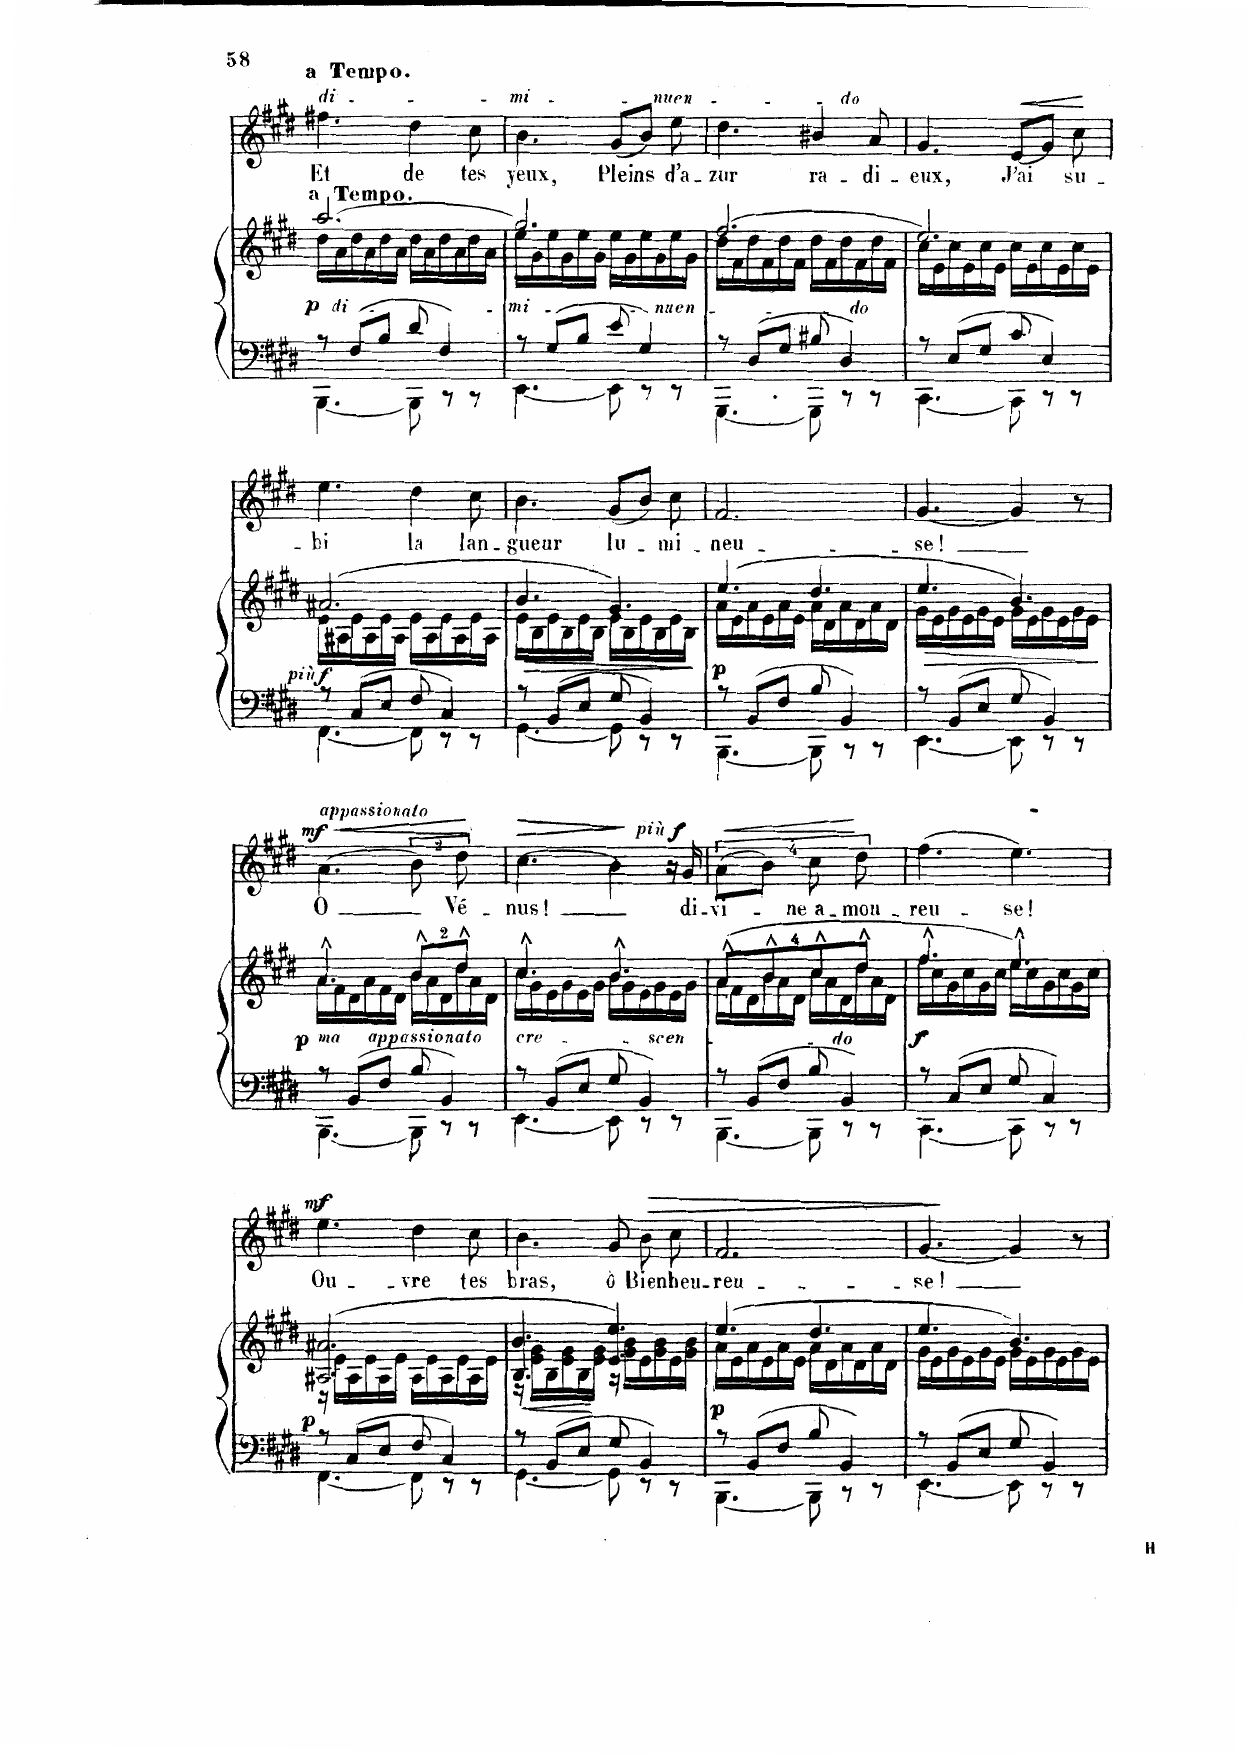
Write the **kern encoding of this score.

**kern	**kern	**dynam	**kern	**text	**dynam
*part2	*part2	*part2	*part1	*part1	*part1
*staff3	*staff2	*staff2/3	*staff1	*staff1	*staff1
*I"Piano	*	*	*I"Chant Voice	*	*
*I'Pno	*	*	*	*	*
*clefF4	*clefG2	*	*clefG2	*	*
*k[f#c#g#d#]	*k[f#c#g#d#]	*	*k[f#c#g#d#]	*	*
*M6/8	*M6/8	*	*M6/8	*	*
=27	=27	=27	=27	=27	=27
*^	*^	*	*	*	*
!	!	!	!	!	!LO:TX:a:B:t=a Tempo	!	!
!	!	!	!	!	!LO:TX:a:i:t=diminuendo	!	!
!	!	!LO:TX:a:B:t=a Tempo	!	!	!	!	!
!	!	!	!	!LO:DY:b	!	!	!
8r	[4.BBB\	(2.aa/	16dd#\LL	p	4.ff#X\	Et	.
!	!	!	!LO:TX:b:i:t=diminuendo	!	!	!	!
.	.	.	16a\	.	.	.	.
8F#/L	.	.	16dd#\	.	.	.	.
.	.	.	16a\	.	.	.	.
8B/J	.	.	16dd#\	.	.	.	.
.	.	.	16a\JJ	.	.	.	.
8d#/	8BBB\]	.	16dd#\LL	.	4dd#\	de	.
.	.	.	16a\	.	.	.	.
4F#/	8r	.	16dd#\	.	.	.	.
.	.	.	16a\	.	.	.	.
.	8r	.	16dd#\	.	8cc#\	tes	.
.	.	.	16a\JJ	.	.	.	.
=28	=28	=28	=28	=28	=28	=28	=28
8r	[4.EE\	2.gg#/)	16ee\LL	.	4.b\	yeux,	.
.	.	.	16g#\	.	.	.	.
8G#/L	.	.	16ee\	.	.	.	.
.	.	.	16g#\	.	.	.	.
8B/J	.	.	16ee\	.	.	.	.
.	.	.	16g#\JJ	.	.	.	.
8e/	8EE\]	.	16ee\LL	.	(8g#/L	Pleins	.
.	.	.	16g#\	.	.	.	.
4G#/	8r	.	16ee\	.	8b/J)	.	.
.	.	.	16g#\	.	.	.	.
.	8r	.	16ee\	.	8ee\	d'a-	.
.	.	.	16g#\JJ	.	.	.	.
=29	=29	=29	=29	=29	=29	=29	=29
8r	[4.GGG#\	(2.ff#/	16dd#\LL	.	4.dd#\	-zur	.
.	.	.	16f#\	.	.	.	.
8D#/L	.	.	16dd#\	.	.	.	.
.	.	.	16f#\	.	.	.	.
8G#/J	.	.	16dd#\	.	.	.	.
.	.	.	16f#\JJ	.	.	.	.
8B#X/	8GGG#\]	.	16dd#\LL	.	4b#X/	ra-	.
.	.	.	16f#\	.	.	.	.
4D#/	8r	.	16dd#\	.	.	.	.
.	.	.	16f#\	.	.	.	.
.	8r	.	16dd#\	.	8a/	-di-	.
.	.	.	16f#\JJ	.	.	.	.
=30	=30	=30	=30	=30	=30	=30	=30
8r	[4.CC#\	2.ee/)	16cc#\LL	.	4.g#/	-eux,	.
.	.	.	16e\	.	.	.	.
8E/L	.	.	16cc#\	.	.	.	.
.	.	.	16e\	.	.	.	.
8G#/J	.	.	16cc#\	.	.	.	.
.	.	.	16e\JJ	.	.	.	.
!	!	!	!	!	!	!	!LO:HP:b
8c#/	8CC#\]	.	16cc#\LL	.	(8e/L	J'ai	<
.	.	.	16e\	.	.	.	.
4E/	8r	.	16cc#\	.	8g#/J)	.	.
.	.	.	16e\	.	.	.	.
.	8r	.	16cc#\	.	8cc#\	su-	.
.	.	.	16e\JJ	.	.	.	.
*v	*v	*	*	*	*	*	*
*	*v	*v	*	*	*	*
.	.	.	.	.	[
=31	=31	=31	=31	=31	=31
*^	*^	*	*	*	*
!	!	!	!	!LO:DY:b	!	!	!
!	!	!	!	!LO:DY:n=1:b	!	!	!
8r	[4.FF#\	(2.a#X/	16e\LL	other-dynamics f	4.ee\	-- bi	.
.	.	.	16A#X\	.	.	.	.
8C#/L	.	.	16e\	.	.	.	.
.	.	.	16A#\	.	.	.	.
8E/J	.	.	16e\	.	.	.	.
.	.	.	16A#\JJ	.	.	.	.
8F#/	8FF#\]	.	16e\LL	.	4dd#\	la	.
.	.	.	16A#\	.	.	.	.
4C#/	8r	.	16e\	.	.	.	.
.	.	.	16A#\	.	.	.	.
.	8r	.	16e\	.	8cc#\	lan-	.
.	.	.	16A#\JJ	.	.	.	.
=32	=32	=32	=32	=32	=32	=32	=32
!	!	!	!	!LO:HP:b	!	!	!
8r	[4.GG#\	4.b/	16e\LL	>	4.b\	-gueur	.
.	.	.	16B\	.	.	.	.
8BB/L	.	.	16e\	.	.	.	.
.	.	.	16B\	.	.	.	.
8E/J	.	.	16e\	.	.	.	.
.	.	.	16B\JJ	.	.	.	.
8G#/	8GG#\]	4.g#/)	16e\LL	.	(8g#/L	lu-	.
.	.	.	16B\	.	.	.	.
4BB/	8r	.	16e\	.	8b/J)	.	.
.	.	.	16B\	.	.	.	.
.	8r	.	16e\	.	8cc#\	-mi-	.
.	.	.	16B\JJ	.	.	.	.
=33	=33	=33	=33	=33	=33	=33	=33
!	!	!	!	!LO:DY:b	!	!	!
8r	[4.BBB\	(4.ee/	16a\LL	p	2.f#/	-neu-	.
.	.	.	16e\	.	.	.	.
8BB/L	.	.	16a\	.	.	.	.
.	.	.	16e\	.	.	.	.
8F#/J	.	.	16a\	.	.	.	.
.	.	.	16e\JJ	.	.	.	.
8B/	8BBB\]	4.dd#/	16a\LL	.	.	.	.
.	.	.	16d#\	.	.	.	.
4BB/	8r	.	16a\	.	.	.	.
.	.	.	16d#\	.	.	.	.
.	8r	.	16a\	.	.	.	.
.	.	.	16d#\JJ	.	.	.	.
=34	=34	=34	=34	=34	=34	=34	=34
!	!	!	!	!LO:HP:b	!	!	!
8r	[4.EE\	4.ee/	16g#\LL	>	[4.g#/	-se!	.
.	.	.	16e\	.	.	.	.
8BB/L	.	.	16g#\	.	.	.	.
.	.	.	16e\	.	.	.	.
8E/J	.	.	16g#\	.	.	.	.
.	.	.	16e\JJ	.	.	.	.
8G#/	8EE\]	4.b/)	16g#\LL	.	4g#/]	.	.
.	.	.	16e\	.	.	.	.
4BB/	8r	.	16g#\	.	.	.	.
.	.	.	16e\	.	.	.	.
.	8r	.	16g#\	.	8r	.	.
.	.	.	16e\JJ	.	.	.	.
*v	*v	*	*	*	*	*	*
*	*v	*v	*	*	*	*
.	.	]	.	.	.
=35	=35	=35	=35	=35	=35
*^	*^	*	*	*	*
!	!	!	!	!	!LO:TX:i:t=appassionato	!	!
!	!	!	!	!LO:DY:b	!	!	!LO:HP:b
!	!	!	!	!LO:DY:n=1:b	!	!	!LO:DY:n=1:a
8r	[4.BBB\	4.a^^/	16a\LL	p other-dynamics	(4.a^^\	Ô	< mf
.	.	.	16f#\	.	.	.	.
8BB/L	.	.	16d#\	.	.	.	.
.	.	.	16a\	.	.	.	.
8F#/J	.	.	16f#\	.	.	.	.
.	.	.	16d#\JJ	.	.	.	.
*	*	*Xbrackettup	*	*	*	*	*
8B/	8BBB\]	16%3b^^/L	16b\LL	.	16%3b\)	.	.
.	.	.	16a\	.	.	.	.
4BB/	8r	.	16d#\	.	.	.	.
.	.	16%3dd#^^/J	16dd#\	.	16%3dd#\	Vé-	[
.	8r	.	16a\	.	.	.	.
.	.	.	16d#\JJ	.	.	.	.
=36	=36	=36	=36	=36	=36	=36	=36
!	!	!LO:TX:b:i:t=crescendo	!	!	!	!	!
!	!	!	!	!	!	!	!LO:HP:b
8r	[4.EE\	4.cc#^^/	16cc#\LL	.	(4.cc#\	-nus!	>
.	.	.	16g#\	.	.	.	.
8BB/L	.	.	16e\	.	.	.	.
.	.	.	16g#\	.	.	.	.
8E/J	.	.	16e\	.	.	.	.
.	.	.	16g#\JJ	.	.	.	.
8G#/	8EE\]	4.b^^/	16b\LL	.	4b\)	.	.
.	.	.	16g#\	.	.	.	.
4BB/	8r	.	16e\	.	.	.	.
.	.	.	16g#\	.	.	.	.
.	8r	.	16e\	.	16r	.	]
!	!	!	!	!	!	!	!LO:DY:a
!	!	!	!	!	!	!	!LO:DY:n=1:a
.	.	.	16g#\JJ	.	16g#/	di-	other-dynamics f
=37	=37	=37	=37	=37	=37	=37	=37
*	*	*	*	*	*Xbrackettup	*	*
!	!	!	!	!	!	!	!LO:HP:b
8r	[4.BBB\	(16%3a^^/L	16a\LL	.	16%3a/L	vi-	<
.	.	.	16f#\	.	.	.	.
8BB/L	.	.	16d#\	.	.	.	.
.	.	16%3b^^/J	16b\	.	16%3b/J	-ne	.
8F#/J	.	.	16a\	.	.	.	.
.	.	.	16d#\JJ	.	.	.	.
*	*	*	*	*	*brackettup	*	*
8B/	8BBB\]	16%3cc#^^/L	16cc#\LL	.	16%3cc#\	a-	.
.	.	.	16a\	.	.	.	.
4BB/	8r	.	16d#\	.	.	.	.
.	.	16%3dd#^^/J	16dd#\	.	16%3dd#\	-mou-	[
.	8r	.	16a\	.	.	.	.
.	.	.	16d#\JJ	.	.	.	.
=38	=38	=38	=38	=38	=38	=38	=38
!	!	!	!	!LO:DY:b	!	!	!
8r	[4.CC#\	4.ff#^^/	16ff#\LL	f	(4.ff#\	-reu-	.
.	.	.	16cc#\	.	.	.	.
8C#/L	.	.	16g#\	.	.	.	.
.	.	.	16cc#\	.	.	.	.
8E/J	.	.	16g#\	.	.	.	.
.	.	.	16cc#\JJ	.	.	.	.
8G#/	8CC#\]	4.ee^^/)	16ee\LL	.	4.ee\)	-se!	.
.	.	.	16cc#\	.	.	.	.
4C#/	8r	.	16g#\	.	.	.	.
.	.	.	16cc#\	.	.	.	.
.	8r	.	16g#\	.	.	.	.
.	.	.	16cc#\JJ	.	.	.	.
=39	=39	=39	=39	=39	=39	=39	=39
!	!	!	!	!LO:DY:b	!	!	!LO:DY:a
8r	[4.FF#\	(2.A#X/ 2.a#X/	16r	p	4.ee\	Ou-	mf
.	.	.	16e\LL	.	.	.	.
8C#/L	.	.	16A#\	.	.	.	.
.	.	.	16e\	.	.	.	.
8E/J	.	.	16A#\	.	.	.	.
.	.	.	16e\JJ	.	.	.	.
8F#/	8FF#\]	.	16A#\LL	.	4dd#\	-vre	.
.	.	.	16e\	.	.	.	.
4C#/	8r	.	16A#\	.	.	.	.
.	.	.	16e\	.	.	.	.
.	8r	.	16A#\	.	8cc#\	tes	.
.	.	.	16e\JJ	.	.	.	.
=40	=40	=40	=40	=40	=40	=40	=40
8r	[4.GG#\	4.B/ 4.b/	16r	.	4.b\	bras,	.
.	.	.	16e\ 16g#\LL	.	.	.	.
8BB/L	.	.	16B\	.	.	.	.
.	.	.	16e\ 16g#\	.	.	.	.
8E/J	.	.	16B\	.	.	.	.
.	.	.	16e\ 16g#\JJ	.	.	.	.
8G#/	8GG#\]	4.e/ 4.ee/)	16r	]	8g#/	ô	.
.	.	.	16g#\ 16b\LL	.	.	.	.
!	!	!	!	!	!	!	!LO:HP:b
4BB/	8r	.	16e\	.	8b\	Bien-	>
.	.	.	16g#\ 16b\	.	.	.	.
.	8r	.	16e\	.	8cc#\	-heu-	.
.	.	.	16g#\ 16b\JJ	.	.	.	.
=41	=41	=41	=41	=41	=41	=41	=41
!	!	!	!	!LO:DY:b	!	!	!
8r	[4.BBB\	(4.ee/	16a\LL	p	2.f#/	-reu-	.
.	.	.	16e\	.	.	.	.
8BB/L	.	.	16a\	.	.	.	.
.	.	.	16e\	.	.	.	.
8F#/J	.	.	16a\	.	.	.	.
.	.	.	16e\JJ	.	.	.	.
8B/	8BBB\]	4.dd#/	16a\LL	.	.	.	.
.	.	.	16d#\	.	.	.	.
4BB/	8r	.	16a\	.	.	.	.
.	.	.	16d#\	.	.	.	.
.	8r	.	16a\	.	.	.	.
.	.	.	16d#\JJ	.	.	.	.
=42	=42	=42	=42	=42	=42	=42	=42
8r	[4.EE\	4.ee/	16g#\LL	.	[4.g#/	-se!	.
.	.	.	16e\	.	.	.	.
8BB/L	.	.	16g#\	.	.	.	.
.	.	.	16e\	.	.	.	.
8E/J	.	.	16g#\	.	.	.	.
.	.	.	16e\JJ	.	.	.	.
8G#/	8EE\]	4.b/)	16g#\LL	.	4g#/]	.	]
.	.	.	16e\	.	.	.	.
4BB/	8r	.	16g#\	.	.	.	.
.	.	.	16e\	.	.	.	.
.	8r	.	16g#\	.	8r	.	.
.	.	.	16e\JJ	.	.	.	.
*v	*v	*	*	*	*	*	*
*	*v	*v	*	*	*	*
=	=	=	=	=	=
*-	*-	*-	*-	*-	*-
